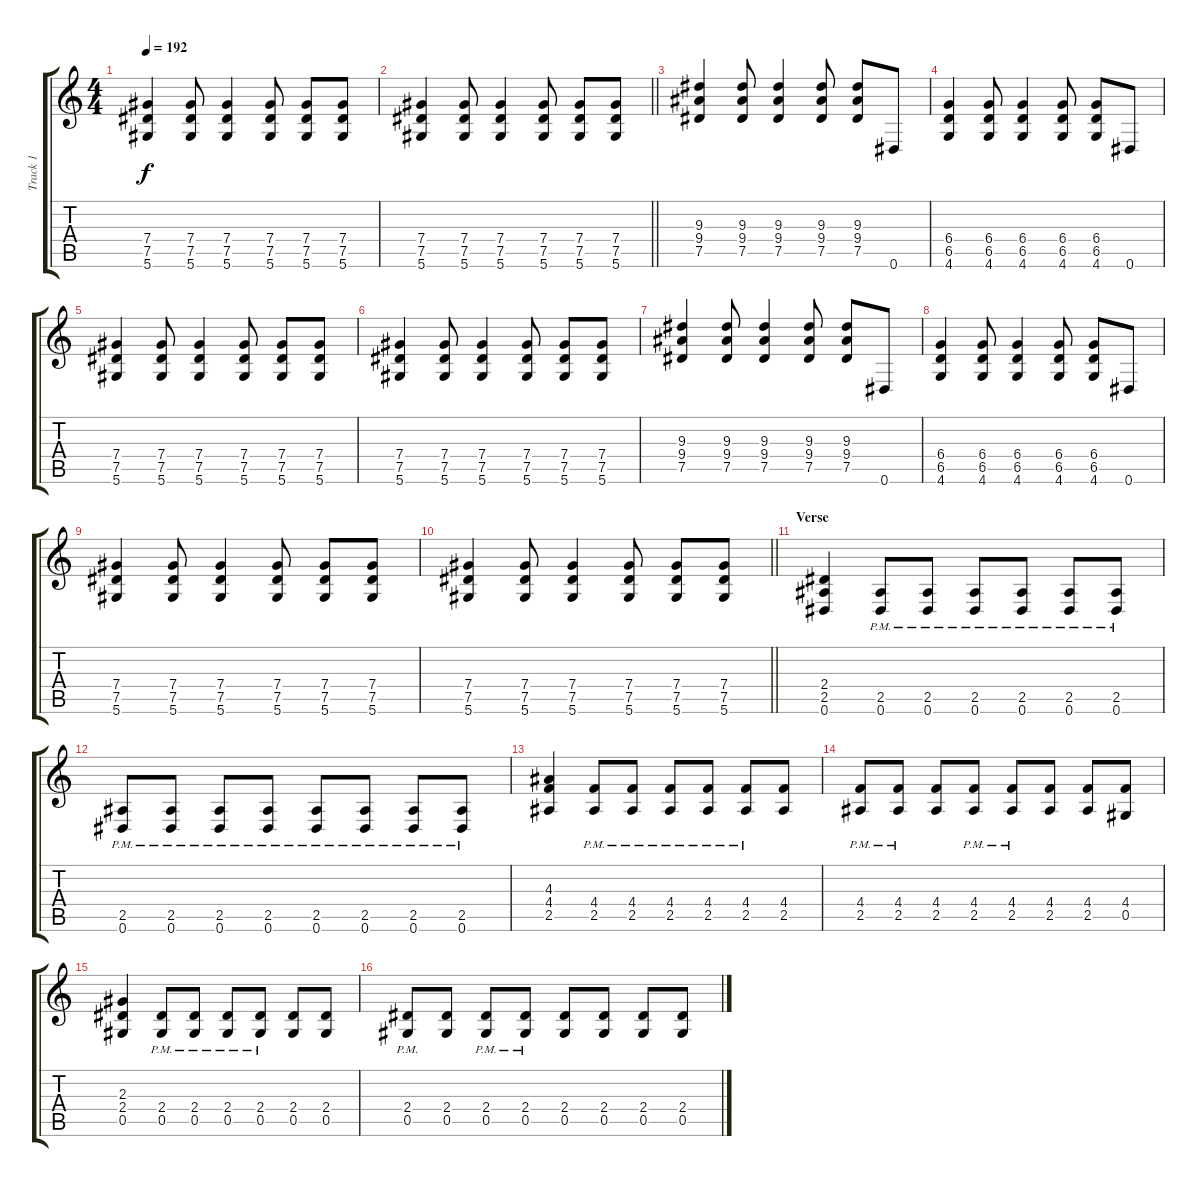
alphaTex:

\track ("Track 1" "Track 1") {instrument distortionguitar}
\staff {score tabs}
\tuning (Eb4 Bb3 Gb3 Db3 Ab2 Eb2) {hide}
\ts (4 4)
\tempo 192
\clef g2
\ks c
(7.4 7.5 5.6).4{dy f} (7.4 7.5 5.6).8 (7.4 7.5 5.6).4 (7.4 7.5 5.6).8 (7.4 7.5 5.6).8 (7.4 7.5 5.6).8 |
\barLineRight lightlight
(7.4 7.5 5.6).4 (7.4 7.5 5.6).8 (7.4 7.5 5.6).4 (7.4 7.5 5.6).8 (7.4 7.5 5.6).8 (7.4 7.5 5.6).8 |
(9.3 9.4 7.5).4 (9.3 9.4 7.5).8 (9.3 9.4 7.5).4 (9.3 9.4 7.5).8 (9.3 9.4 7.5).8 0.6.8 |
(6.4 6.5 4.6).4 (6.4 6.5 4.6).8 (6.4 6.5 4.6).4 (6.4 6.5 4.6).8 (6.4 6.5 4.6).8 0.6.8 |
(7.4 7.5 5.6).4 (7.4 7.5 5.6).8 (7.4 7.5 5.6).4 (7.4 7.5 5.6).8 (7.4 7.5 5.6).8 (7.4 7.5 5.6).8 |
(7.4 7.5 5.6).4 (7.4 7.5 5.6).8 (7.4 7.5 5.6).4 (7.4 7.5 5.6).8 (7.4 7.5 5.6).8 (7.4 7.5 5.6).8 |
(9.3 9.4 7.5).4 (9.3 9.4 7.5).8 (9.3 9.4 7.5).4 (9.3 9.4 7.5).8 (9.3 9.4 7.5).8 0.6.8 |
(6.4 6.5 4.6).4 (6.4 6.5 4.6).8 (6.4 6.5 4.6).4 (6.4 6.5 4.6).8 (6.4 6.5 4.6).8 0.6.8 |
(7.4 7.5 5.6).4 (7.4 7.5 5.6).8 (7.4 7.5 5.6).4 (7.4 7.5 5.6).8 (7.4 7.5 5.6).8 (7.4 7.5 5.6).8 |
\barLineRight lightlight
(7.4 7.5 5.6).4 (7.4 7.5 5.6).8 (7.4 7.5 5.6).4 (7.4 7.5 5.6).8 (7.4 7.5 5.6).8 (7.4 7.5 5.6).8 |
\section ("" "Verse")
(2.4 2.5 0.6).4 (2.5{pm} 0.6{pm}).8 (2.5{pm} 0.6{pm}).8 (2.5{pm} 0.6{pm}).8 (2.5{pm} 0.6{pm}).8 (2.5{pm} 0.6{pm}).8 (2.5{pm} 0.6{pm}).8 |
(2.5{pm} 0.6{pm}).8 (2.5{pm} 0.6{pm}).8 (2.5{pm} 0.6{pm}).8 (2.5{pm} 0.6{pm}).8 (2.5{pm} 0.6{pm}).8 (2.5{pm} 0.6{pm}).8 (2.5{pm} 0.6{pm}).8 (2.5{pm} 0.6{pm}).8 |
(4.3 4.4 2.5).4 (4.4{pm} 2.5{pm}).8 (4.4{pm} 2.5{pm}).8 (4.4{pm} 2.5{pm}).8 (4.4{pm} 2.5{pm}).8 (4.4{pm} 2.5{pm}).8 (4.4 2.5).8 |
(4.4{pm} 2.5{pm}).8 (4.4{pm} 2.5{pm}).8 (4.4 2.5).8 (4.4{pm} 2.5{pm}).8 (4.4{pm} 2.5{pm}).8 (4.4 2.5).8 (4.4 2.5).8 (4.4 0.5).8 |
(2.3 2.4 0.5).4 (2.4{pm} 0.5{pm}).8 (2.4{pm} 0.5{pm}).8 (2.4{pm} 0.5{pm}).8 (2.4{pm} 0.5{pm}).8 (2.4 0.5).8 (2.4 0.5).8 |
(2.4{pm} 0.5{pm}).8 (2.4 0.5).8 (2.4{pm} 0.5{pm}).8 (2.4{pm} 0.5{pm}).8 (2.4 0.5).8 (2.4 0.5).8 (2.4 0.5).8 (2.4 0.5).8
